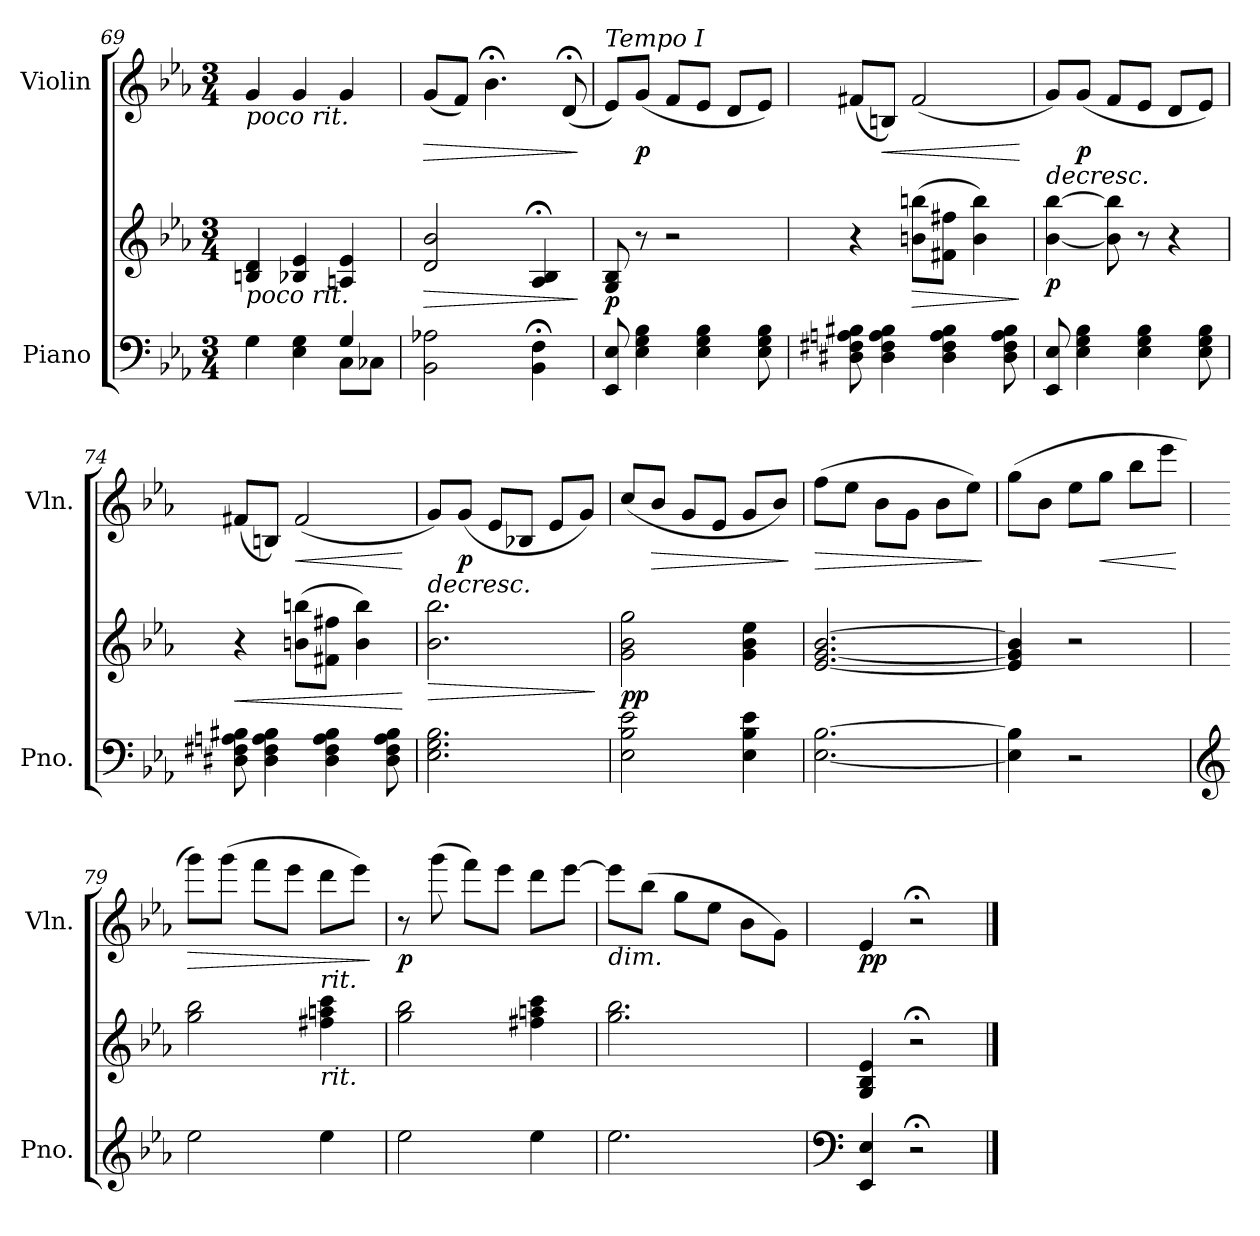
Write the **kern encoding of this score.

**kern	**kern	**dynam	**kern	**dynam
*part2	*part2	*part2	*part1	*part1
*staff3	*staff2	*staff2/3	*staff1	*staff1
*I"Piano	*	*	*I"Violin	*
*I'Pno.	*	*	*I'Vln.	*
*clefF4	*clefG2	*	*clefG2	*
*k[b-e-a-]	*k[b-e-a-]	*	*k[b-e-a-]	*
*M3/4	*M3/4	*	*M3/4	*
*MM72	*MM72	*	*MM72	*
=69	=69	=69	=69	=69
*^	*	*	*	*
!	!	!	!	!LO:TX:b:i:t=poco rit.	!
!	!	!LO:TX:b:i:t=poco rit.	!	!	!
2ryy	4G\	4Bn/ 4d/	.	4g/	.
.	4E-\ 4G\	4B-X/ 4e-/	.	4g/	.
4G/	8C\L	4An/ 4e-/	.	4g/	.
.	8C-X\J	.	.	.	.
!!LO:LB:g=z
=70	=70	=70	=70	=70	=70
!	!	!	!LO:HP:b	!	!LO:HP:b
*v	*v	*	*	*	*
2BB-\ 2A-X\	2d/ 2b-/	>	(<8g/L	>
.	.	.	8f/J)	.
*	*	*	*MM50	*
.	.	.	4.b-;<\	.
4BB-\;< 4F\;<	4A-/;< 4B-/;<	.	.	.
*	*	*	*MM40	*
.	.	.	(<8d;</	.
.	.	]	.	]
=71	=71	=71	=71	=71
*	*	*	*MM78	*
!	!	!	!LO:TX:a:i:t=Tempo I	!
!	!	!LO:DY:b	!	!
8EE-/ 8E-/	8G/ 8B-/	p	8e-/L)	.
!	!	!	!	!LO:DY:b
4E-\ 4G\ 4B-\	8r	.	(<8g/J	p
.	2r	.	8f/L	.
4E-\ 4G\ 4B-\	.	.	8e-/J	.
.	.	.	8d/L	.
8E-\ 8G\ 8B-\	.	.	8e-/J)	.
=72	=72	=72	=72	=72
8D#X\ 8F#X\ 8An\ 8B#X\	4r	.	(<8f#X/L	.
!	!	!	!	!LO:HP:b
4D#\ 4F#\ 4A\ 4B#\	.	.	8Bn/J)	<
!	!	!LO:HP:b	!	!
.	(>8bn\ 8bbn\L	>	(<2f#/	.
4D#\ 4F#\ 4A\ 4B#\	8f#X\ 8ff#X\J	.	.	.
.	4b\ 4bb\)	.	.	.
8D#\ 8F#\ 8A\ 8B#\	.	.	.	.
.	.	]	.	[
=73	=73	=73	=73	=73
!	!	!LO:DY:b	!	!LO:HP:b
8EE-/ 8E-/	[4b-\ [4bb-\	p	8g/L)	>
!	!	!	!	!LO:DY:b
4E-\ 4G\ 4B-\	.	.	(<8g/J	p
.	8b-\] 8bb-\]	.	8f/L	.
4E-\ 4G\ 4B-\	8r	.	8e-/J	.
.	4r	.	8d/L	.
8E-\ 8G\ 8B-\	.	.	8e-/J)	.
.	.	.	.	]
=74	=74	=74	=74	=74
!	!	!LO:HP:b	!	!
8D#X\ 8F#X\ 8An\ 8B#X\	4r	<	(<8f#X/L	.
4D#\ 4F#\ 4A\ 4B#\	.	.	8Bn/J)	.
!	!	!	!	!LO:HP:b
.	(>8bn\ 8bbn\L	.	(<2f#/	<
4D#\ 4F#\ 4A\ 4B#\	8f#X\ 8ff#X\J	.	.	.
.	4b\ 4bb\)	.	.	.
8D#\ 8F#\ 8A\ 8B#\	.	.	.	.
.	.	[	.	[
!!LO:LB:g=z
=75	=75	=75	=75	=75
!	!	!LO:HP:b	!	!LO:HP:b
2.E-\ 2.G\ 2.B-\	2.b-\ 2.bb-\	>	8g/L)	>
!	!	!	!	!LO:DY:b
.	.	.	(<8g/J	p
.	.	.	8e-/L	.
.	.	.	8B-X/J	.
.	.	.	8e-/L	.
.	.	.	8g/J)	.
.	.	]	.	]
=76	=76	=76	=76	=76
!	!	!LO:DY:b	!	!
2E-\ 2B-\ 2e-\	2g\ 2b-\ 2gg\	pp	(<8cc/L	.
!	!	!	!	!LO:HP:b
.	.	.	8b-/J	>
.	.	.	8g/L	.
.	.	.	8e-/J	.
4E-\ 4B-\ 4e-\	4g\ 4b-\ 4ee-\	.	8g/L	.
.	.	.	8b-/J)	.
.	.	.	.	]
=77	=77	=77	=77	=77
!	!	!	!	!LO:HP:b
[2.E-\ [2.B-\	[2.e-/ [2.g/ [2.b-/	.	(>8ff\L	>
.	.	.	8ee-\J	.
.	.	.	8b-\L	.
.	.	.	8g\J	.
.	.	.	8b-\L	.
.	.	.	8ee-\J)	.
.	.	.	.	]
=78	=78	=78	=78	=78
4E-\] 4B-\]	4e-/] 4g/] 4b-/]	.	(>8gg\L	.
.	.	.	8b-\J	.
2r	2r	.	8ee-\L	.
!	!	!	!	!LO:HP:b
.	.	.	8gg\J	<
.	.	.	8bb-\L	.
.	.	.	8eee-\J	.
.	.	.	.	[
=79	=79	=79	=79	=79
*clefG2	*	*	*	*
!	!	!	!	!LO:HP:b
2ee-\	2gg\ 2bb-\	.	8ggg\L)	>
.	.	.	(>8ggg\J	.
.	.	.	8fff\L	.
.	.	.	8eee-\J	.
!	!	!	!LO:TX:b:i:t=rit.	!
!	!LO:TX:b:i:t=rit.	!	!	!
4ee-\	4ff#X\ 4aan\ 4ccc\	.	8ddd\L	.
.	.	.	8eee-\J)	.
.	.	.	.	]
=80	=80	=80	=80	=80
!	!	!	!	!LO:DY:b
2ee-\	2gg\ 2bb-\	.	8r	p
*	*	*	*MM72	*
.	.	.	(>8ggg\	.
.	.	.	8fff\L)	.
.	.	.	8eee-\J	.
*	*	*	*MM68	*
4ee-\	4ff#X\ 4aan\ 4ccc\	.	8ddd\L	.
.	.	.	[8eee-\J	.
!!LO:PB:g=z
=81	=81	=81	=81	=81
*	*	*	*MM64	*
!	!	!	!LO:TX:b:i:t=dim.	!
2.ee-\	2.gg\ 2.bb-\	.	8eee-\L]	.
.	.	.	(>8bb-\J	.
.	.	.	8gg\L	.
*	*	*	*MM60	*
.	.	.	8ee-\J	.
.	.	.	8b-\L	.
.	.	.	8g\J)	.
=82	=82	=82	=82	=82
*clefF4	*	*	*	*
*	*	*	*MM40	*
!	!	!	!	!LO:DY:b
4EE-/ 4E-/	4G/ 4B-/ 4e-/	.	4e-/	pp
2r;<	2r;<	.	2r;<	.
==	==	==	==	==
*-	*-	*-	*-	*-
